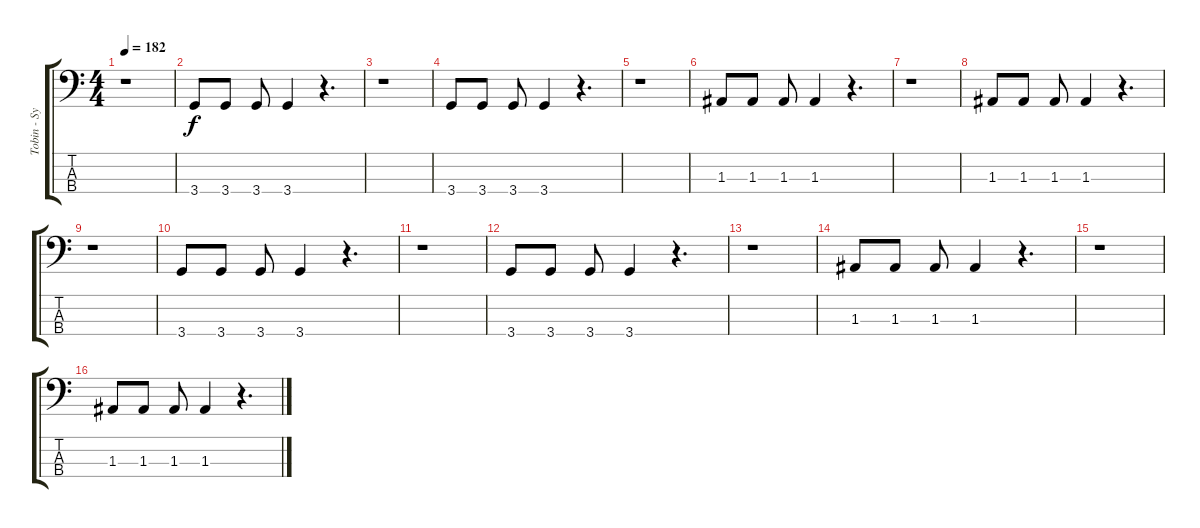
\track ("Tobin - Synth Bass" "Tobin - Sy") {instrument synthbass2}
\staff {score tabs}
\tuning (G2 D2 A1 E1) {hide}
\ts (4 4)
\tempo 182
\clef f4
\ks c
r.1{dy f instrument synthbass2} |
3.4.8 3.4.8 3.4.8 3.4.4 r.4{d} |
r.1 |
3.4.8 3.4.8 3.4.8 3.4.4 r.4{d} |
r.1 |
1.3.8 1.3.8 1.3.8 1.3.4 r.4{d} |
r.1 |
1.3.8 1.3.8 1.3.8 1.3.4 r.4{d} |
r.1 |
3.4.8 3.4.8 3.4.8 3.4.4 r.4{d} |
r.1 |
3.4.8 3.4.8 3.4.8 3.4.4 r.4{d} |
r.1 |
1.3.8 1.3.8 1.3.8 1.3.4 r.4{d} |
r.1 |
1.3.8 1.3.8 1.3.8 1.3.4 r.4{d}
